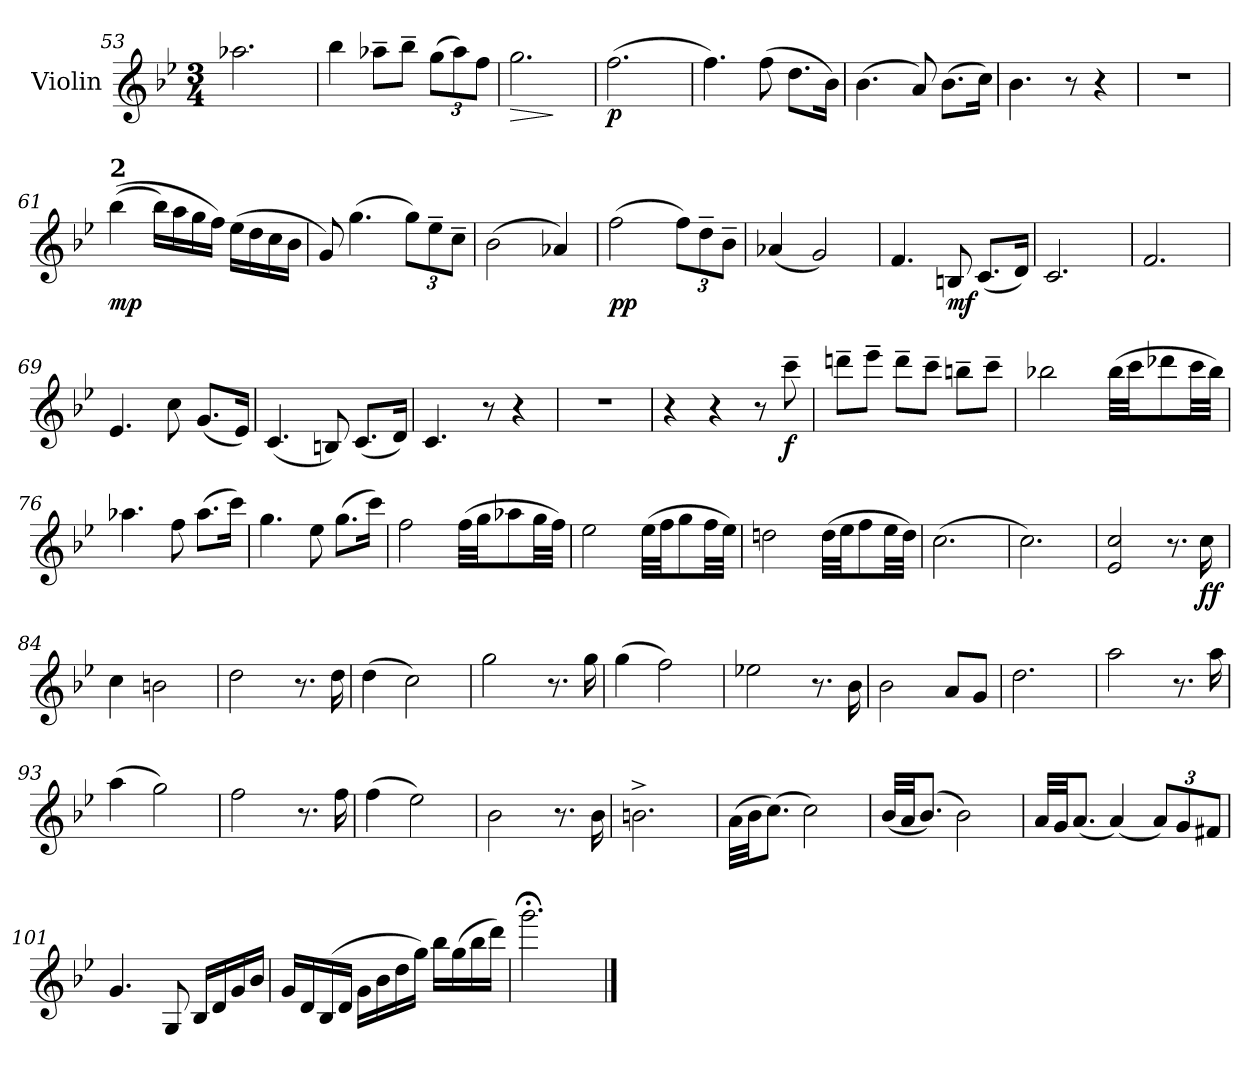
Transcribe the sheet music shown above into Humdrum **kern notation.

**kern	**dynam
*part1	*part1
*staff1	*staff1
*I"Violin	*
*I'Vln.	*
*clefG2	*
*k[b-e-]	*
*M3/4	*
=53	=53
2.aa-X\	.
!!LO:LB:g=z
=54	=54
4bb-\	.
8aa-X~\L	.
8bb-~\J	.
*Xbrackettup	*
(>12gg\L	.
12aa-\)	.
12ff\J	.
=55	=55
!	!LO:HP:b
2.gg\	>
.	]
=56	=56
!	!LO:DY:b
(>2.ff\	p
=57	=57
4.ff\)	.
(>8ff\	.
8.dd\L	.
16b-\Jk)	.
=58	=58
(>4.b-\	.
8a/)	.
(>8.b-\L	.
16cc\Jk)	.
=59	=59
4.b-\	.
8r	.
4r	.
=60	=60
2.r	.
=61	=61
!LO:TX:a:B:t=2	!
!	!LO:DY:b
(>(>4bb-\	mp
16bb-\LL)	.
16aa\	.
16gg\	.
16ff\JJ)	.
(>16ee-\LL	.
16dd\	.
16cc\	.
16b-\JJ	.
=62	=62
8g/)	.
(>4.gg\	.
12gg\L)	.
12ee-~\	.
12cc~\J	.
!!LO:LB:g=z
=63	=63
(>2b-\	.
4a-X/)	.
=64	=64
!	!LO:DY:b
(>2ff\	pp
12ff\L)	.
12dd~\	.
12b-~\J	.
=65	=65
(<4a-X/	.
2g/)	.
=66	=66
4.f/	.
!	!LO:DY:b
8Bn/	mf
(<8.c/L	.
16d/Jk)	.
=67	=67
2.c/	.
=68	=68
2.f/	.
=69	=69
4.e-/	.
8cc\	.
(<8.g/L	.
16e-/Jk)	.
=70	=70
(<4.c/	.
8Bn/)	.
(<8.c/L	.
16d/Jk)	.
=71	=71
4.c/	.
8r	.
4r	.
=72	=72
2.r	.
=73	=73
4r	.
4r	.
8r	.
!	!LO:DY:b
8ccc~\	f
!!LO:PB:g=z
=74	=74
8dddn~\L	.
8eee-~\J	.
8ddd~\L	.
8ccc~\J	.
8bbn~\L	.
8ccc~\J	.
=75	=75
2bb-X\	.
(>32bb-\LLL	.
32ccc\JJ	.
8ddd-X\	.
32ccc\LL	.
32bb-\JJJ)	.
=76	=76
4.aa-X\	.
8ff\	.
(>8.aa-\L	.
16ccc\Jk)	.
=77	=77
4.gg\	.
8ee-\	.
(>8.gg\L	.
16ccc\Jk)	.
=78	=78
2ff\	.
(>32ff\LLL	.
32gg\JJ	.
8aa-X\	.
32gg\LL	.
32ff\JJJ)	.
=79	=79
2ee-\	.
(>32ee-\LLL	.
32ff\JJ	.
8gg\	.
32ff\LL	.
32ee-\JJJ)	.
=80	=80
2ddn\	.
(>32dd\LLL	.
32ee-\JJ	.
8ff\	.
32ee-\LL	.
32dd\JJJ)	.
!!LO:LB:g=z
=81	=81
(>2.cc\	.
=82	=82
2.cc\)	.
=83	=83
2e-/ 2cc/	.
8.r	.
!	!LO:DY:b
16cc\	ff
=84	=84
4cc\	.
2bn\	.
=85	=85
2dd\	.
8.r	.
16dd\	.
=86	=86
(>4dd\	.
2cc\)	.
=87	=87
2gg\	.
8.r	.
16gg\	.
=88	=88
(>4gg\	.
2ff\)	.
=89	=89
2ee-X\	.
8.r	.
16b-\	.
=90	=90
2b-\	.
8a/L	.
8g/J	.
=91	=91
2.dd\	.
=92	=92
2aa\	.
8.r	.
16aa\	.
=93	=93
(>4aa\	.
2gg\)	.
=94	=94
2ff\	.
8.r	.
16ff\	.
!!LO:LB:g=z
=95	=95
(>4ff\	.
2ee-\)	.
=96	=96
2b-\	.
8.r	.
16b-\	.
=97	=97
2.bn^\	.
=98	=98
(>32a\LLL	.
32b-\JJ	.
(>8.cc\J)	.
2cc\)	.
=99	=99
(<32b-/LLL	.
32a/JJ	.
(>8.b-/J)	.
2b-\)	.
=100	=100
32a/LLL	.
32g/JJ	.
(<8.a/J	.
(<4a/)	.
12a/L)	.
12g/	.
12f#X/J	.
=101	=101
4.g/	.
8G/	.
16B-/LL	.
16d/	.
16g/	.
16b-/JJ	.
=102	=102
16g/LL	.
16d/	.
(>16B-/	.
16d/JJ	.
16g\LL	.
16b-\	.
16dd\	.
16gg\JJ)	.
16bb-\LL	.
(>16gg\	.
16bb-\	.
16ddd\JJ)	.
!!LO:LB:g=z
=103	=103
2.ggg;<\	.
==	==
*-	*-
